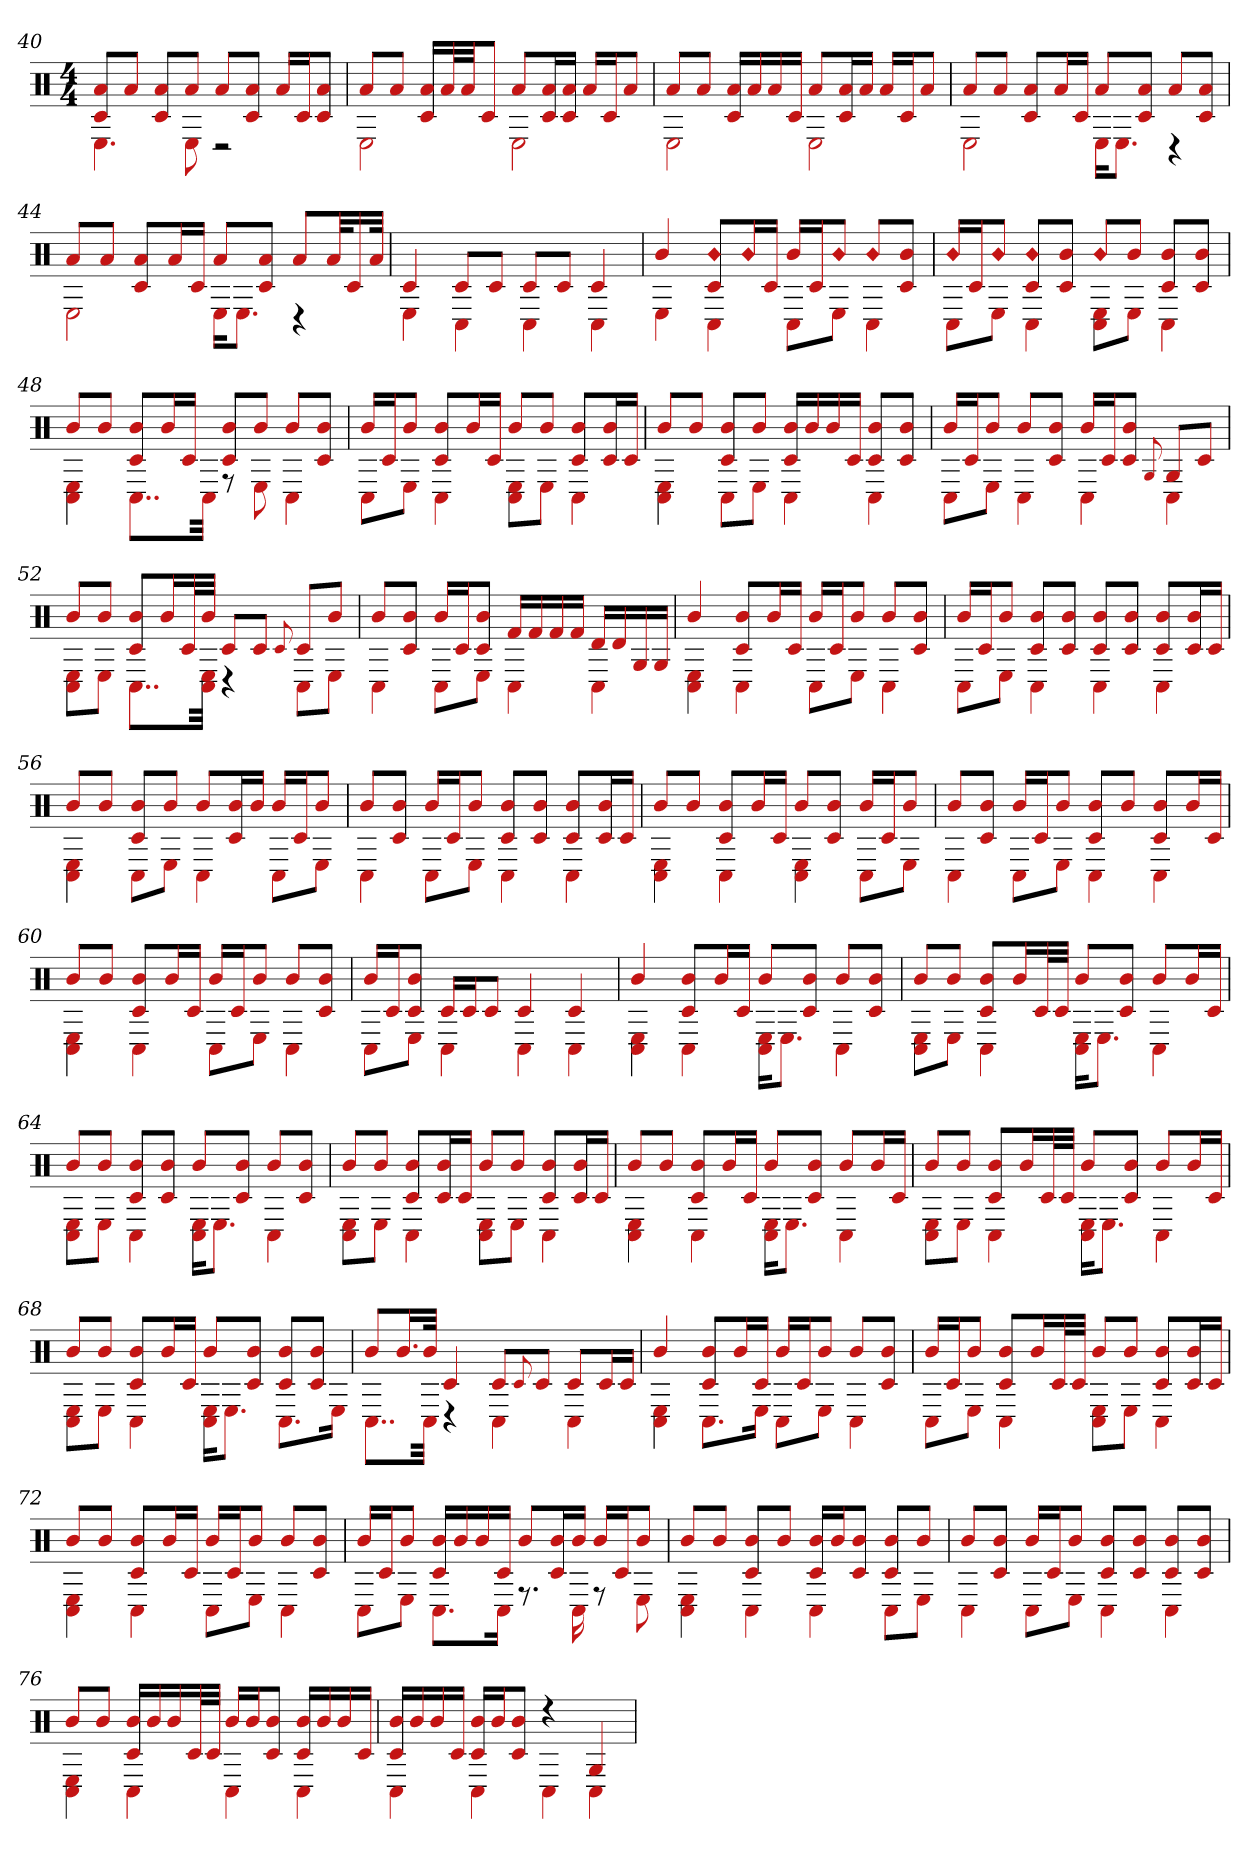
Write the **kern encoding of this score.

**kern
*part1
*staff1
*clefX
*k[]
*M4/4
=40
*^
8c# 8aL	4.E
8aJ	.
8c# 8aL	.
8aJ	8E
8aL	2r
8c# 8aJ	.
16aLL	.
16c#J	.
8a 8c#J	.
=41	=41
8aL	2E
8aJ	.
16a 16c#LL	.
32aL	.
32aJJ	.
8c#J	.
8aL	2E
16a 16c#L	.
16c# 16aJJ	.
16aLL	.
16c#J	.
8aJ	.
=42	=42
8aL	2E
8aJ	.
16a 16c#LL	.
16a	.
16a	.
16c#JJ	.
8aL	2E
16a 16c#L	.
16aJJ	.
16aLL	.
16c#J	.
8aJ	.
=43	=43
8aL	2E
8aJ	.
8c# 8aL	.
16aL	.
16c#JJ	.
8aL	16EKL
.	8.EJ
8a 8c#J	.
8aL	4r
8a 8c#J	.
=44	=44
8aL	2E
8aJ	.
8a 8c#L	.
16aL	.
16c#JJ	.
8aL	16EKL
.	8.EJ
8a 8c#J	.
8aL	4r
32akL	.
16c#	.
32aJJk	.
=45	=45
4c#	4E
8c#L	4C#
8c#J	.
8c#L	4C#
8c#J	.
4c#	4C#
=46	=46
4b	4E
!LO:N:n=1:head=diamond	!
8b 8c#L	4C#
!LO:N:head=diamond	!
16bL	.
16c#JJ	.
16bLL	8C#L
16c#J	.
!LO:N:head=diamond	!
8bJ	8EJ
!LO:N:head=diamond	!
8bL	4C#
8c# 8bJ	.
=47	=47
!LO:N:head=diamond	!
16bLL	8C#L
16c#J	.
!LO:N:head=diamond	!
8bJ	8EJ
!LO:N:n=2:head=diamond	!
8c# 8bL	4C#
8b 8c#J	.
!LO:N:head=diamond	!
8bL	8C# 8EL
8bJ	8EJ
8c# 8bL	4C#
8b 8c#J	.
=48	=48
8bL	4E 4C#
8bJ	.
8c# 8bL	8..C#L
16bL	.
16c#JJ	.
.	32C#Jkk
8b 8c#L	8r
8bJ	8E
8bL	4C#
8b 8c#J	.
=49	=49
16bLL	8C#L
16c#J	.
8bJ	8EJ
8b 8c#L	4C#
16bL	.
16c#JJ	.
8bL	8C# 8EL
8bJ	8EJ
8b 8c#L	4C#
16b 16c#L	.
16c#JJ	.
=50	=50
8bL	4C# 4E
8bJ	.
8b 8c#L	8C#L
8bJ	8EJ
16b 16c#LL	4C#
16b	.
16b	.
16c#JJ	.
8c# 8bL	4C#
8c# 8bJ	.
=51	=51
16bLL	8C#L
16c#J	.
8bJ	8EJ
8bL	4C#
8c# 8bJ	.
16bLL	4C#
16c#J	.
8b 8c#J	.
8qqG	.
8GL	4C#
8c#J	.
=52	=52
8bL	8C# 8EL
8bJ	8EJ
8c# 8bL	8..C#L
16bL	.
32c#L	.
32bJJJ	32C# 32EJkk
8c#L	4r
8c#J	.
8qqc#	.
8c#L	8C#L
8bJ	8EJ
=53	=53
8bL	4C#
8c# 8bJ	.
16bLL	8C#L
16c#J	.
8b 8c#J	8EJ
16f#LL	4C#
16f#	.
16f#	.
16f#JJ	.
16dLL	4C#
16d	.
16G	.
16GJJ	.
=54	=54
4b	4E 4C#
8b 8c#L	4C#
16bL	.
16c#JJ	.
16bLL	8C#L
16c#J	.
8bJ	8EJ
8bL	4C#
8b 8c#J	.
=55	=55
16bLL	8C#L
16c#J	.
8bJ	8EJ
8c# 8bL	4C#
8b 8c#J	.
8b 8c#L	4C#
8b 8c#J	.
8c# 8bL	4C#
16c# 16bL	.
16c#JJ	.
=56	=56
8bL	4C# 4E
8bJ	.
8c# 8bL	8C#L
8bJ	8EJ
8bL	4C#
16b 16c#L	.
16bJJ	.
16bLL	8C#L
16c#J	.
8bJ	8EJ
=57	=57
8bL	4C#
8c# 8bJ	.
16bLL	8C#L
16c#J	.
8bJ	8EJ
8b 8c#L	4C#
8b 8c#J	.
8c# 8bL	4C#
16b 16c#L	.
16c#JJ	.
=58	=58
8bL	4E 4C#
8bJ	.
8b 8c#L	4C#
16bL	.
16c#JJ	.
8bL	4E 4C#
8b 8c#J	.
16bLL	8C#L
16c#J	.
8bJ	8EJ
=59	=59
8bL	4C#
8c# 8bJ	.
16bLL	8C#L
16c#J	.
8bJ	8EJ
8c# 8bL	4C#
8bJ	.
8b 8c#L	4C#
16bL	.
16c#JJ	.
=60	=60
8bL	4C# 4E
8bJ	.
8c# 8bL	4C#
16bL	.
16c#JJ	.
16bLL	8C#L
16c#J	.
8bJ	8EJ
8bL	4C#
8b 8c#J	.
=61	=61
16bLL	8C#L
16c#J	.
8b 8c#J	8EJ
16c#LL	4C#
16c#J	.
8c#J	.
4c#	4C#
4c#	4C#
=62	=62
4b	4C# 4E
8c# 8bL	4C#
16bL	.
16c#JJ	.
8bL	16C# 16EKL
.	8.EJ
8c# 8bJ	.
8bL	4C#
8b 8c#J	.
=63	=63
8bL	8C# 8EL
8bJ	8EJ
8c# 8bL	4C#
16bL	.
32c#L	.
32c#JJJ	.
8bL	16E 16C#KL
.	8.EJ
8b 8c#J	.
8bL	4C#
16bL	.
16c#JJ	.
=64	=64
8bL	8C# 8EL
8bJ	8EJ
8c# 8bL	4C#
8b 8c#J	.
8bL	16E 16C#KL
.	8.EJ
8c# 8bJ	.
8bL	4C#
8b 8c#J	.
=65	=65
8bL	8C# 8EL
8bJ	8EJ
8c# 8bL	4C#
16b 16c#L	.
16c#JJ	.
8bL	8C# 8EL
8bJ	8EJ
8c# 8bL	4C#
16b 16c#L	.
16c#JJ	.
=66	=66
8bL	4C# 4E
8bJ	.
8c# 8bL	4C#
16bL	.
16c#JJ	.
8bL	16C# 16EKL
.	8.EJ
8c# 8bJ	.
8bL	4C#
16bL	.
16c#JJ	.
=67	=67
8bL	8C# 8EL
8bJ	8EJ
8b 8c#L	4C#
16bL	.
32c#L	.
32c#JJJ	.
8bL	16E 16C#KL
.	8.EJ
8c# 8bJ	.
8bL	4C#
16bL	.
16c#JJ	.
=68	=68
8bL	8C# 8EL
8bJ	8EJ
8b 8c#L	4C#
16bL	.
16c#JJ	.
8bL	16C# 16EKL
.	8.EJ
8b 8c#J	.
8b 8c#L	8.C#L
8c# 8bJ	.
.	16EJk
=69	=69
8bL	8..C#L
16.bL	.
32bJJk	32C#Jkk
4c#	4r
8c#L	4C#
8qqc#	.
8c#J	.
8c#L	4C#
16c#L	.
16c#JJ	.
=70	=70
4b	4C# 4E
8c# 8bL	8.C#L
16bL	.
16c#JJ	16EJk
16bLL	8C#L
16c#J	.
8bJ	8EJ
8bL	4C#
8c# 8bJ	.
=71	=71
16bLL	8C#L
16c#J	.
8bJ	8EJ
8c# 8bL	4C#
16bL	.
32c#L	.
32c#JJJ	.
8bL	8C# 8EL
8bJ	8EJ
8c# 8bL	4C#
16c# 16bL	.
16c#JJ	.
=72	=72
8bL	4C# 4E
8bJ	.
8b 8c#L	4C#
16bL	.
16c#JJ	.
16bLL	8C#L
16c#J	.
8bJ	8EJ
8bL	4C#
8b 8c#J	.
=73	=73
16bLL	8C#L
16c#J	.
8bJ	8EJ
16c# 16bLL	8.C#L
16b	.
16b	.
16c#JJ	16C#Jk
8bL	8.r
16b 16c#L	.
16bJJ	16C#
16bLL	8r
16c#J	.
8bJ	8E
=74	=74
8bL	4E 4C#
8bJ	.
8c# 8bL	4C#
8bJ	.
16c# 16bLL	4C#
16bJ	.
8b 8c#J	.
8c# 8bL	8C#L
8bJ	8EJ
=75	=75
8bL	4C#
8c# 8bJ	.
16bLL	8C#L
16c#J	.
8bJ	8EJ
8c# 8bL	4C#
8b 8c#J	.
8b 8c#L	4C#
8b 8c#J	.
=76	=76
8bL	4E 4C#
8bJ	.
16c# 16bLL	4C#
16b	.
16b	.
32c#L	.
32c#JJJ	.
16bLL	4C#
16bJ	.
8b 8c#J	.
16b 16c#LL	4C#
16b	.
16b	.
16c#JJ	.
=77	=77
16b 16c#LL	4C#
16b	.
16b	.
16c#JJ	.
16c# 16bLL	4C#
16bJ	.
8b 8c#J	.
4r	4C#
4G	4C#
*v	*v
=
*-
